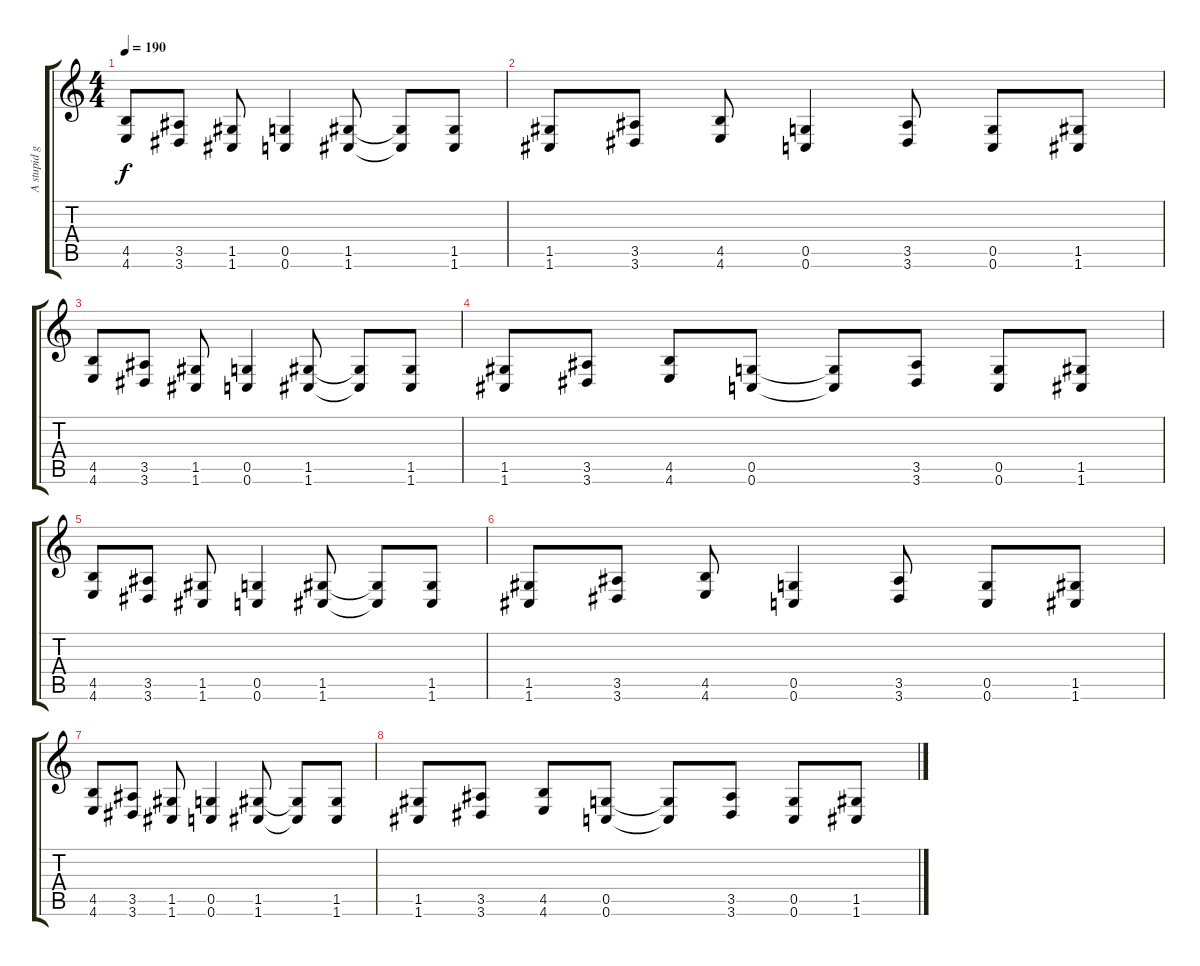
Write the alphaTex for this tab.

\track ("A stupid guy" "A stupid g") {instrument distortionguitar}
\staff {score tabs}
\tuning (D4 A3 F3 C3 G2 C2) {hide}
\ts (4 4)
\tempo 190
\clef g2
\ks c
(4.5 4.6).8{dy f} (3.5 3.6).8 (1.5 1.6).8 (0.5 0.6).4 (1.5 1.6).8 (1.5{t} 1.6{t}).8 (1.5 1.6).8 |
(1.5 1.6).8 (3.5 3.6).8 (4.5 4.6).8 (0.5 0.6).4 (3.5 3.6).8 (0.5 0.6).8 (1.5 1.6).8 |
(4.5 4.6).8 (3.5 3.6).8 (1.5 1.6).8 (0.5 0.6).4 (1.5 1.6).8 (1.5{t} 1.6{t}).8 (1.5 1.6).8 |
(1.5 1.6).8 (3.5 3.6).8 (4.5 4.6).8 (0.5 0.6).8 (0.5{t} 0.6{t}).8 (3.5 3.6).8 (0.5 0.6).8 (1.5 1.6).8 |
(4.5 4.6).8 (3.5 3.6).8 (1.5 1.6).8 (0.5 0.6).4 (1.5 1.6).8 (1.5{t} 1.6{t}).8 (1.5 1.6).8 |
(1.5 1.6).8 (3.5 3.6).8 (4.5 4.6).8 (0.5 0.6).4 (3.5 3.6).8 (0.5 0.6).8 (1.5 1.6).8 |
(4.5 4.6).8 (3.5 3.6).8 (1.5 1.6).8 (0.5 0.6).4 (1.5 1.6).8 (1.5{t} 1.6{t}).8 (1.5 1.6).8 |
(1.5 1.6).8 (3.5 3.6).8 (4.5 4.6).8 (0.5 0.6).8 (0.5{t} 0.6{t}).8 (3.5 3.6).8 (0.5 0.6).8 (1.5 1.6).8
